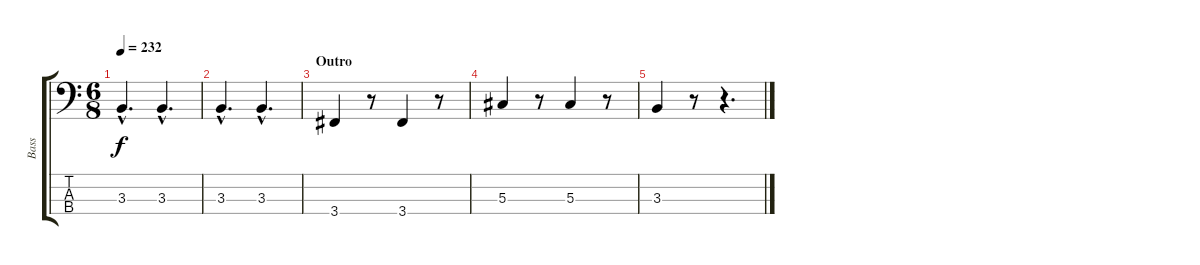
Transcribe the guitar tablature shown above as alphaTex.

\track ("Bass" "Bass") {instrument electricbasspick}
\staff {score tabs}
\tuning (Gb2 Db2 Ab1 Eb1) {hide}
\ts (6 8)
\tempo 232
\clef f4
\ks c
3.3{hac}.4{d dy f} 3.3{hac}.4{d} |
3.3{hac}.4{d} 3.3{hac}.4{d} |
\section ("" "Outro")
3.4.4 r.8 3.4.4 r.8 |
5.3.4 r.8 5.3.4 r.8 |
3.3.4 r.8 r.4{d}
